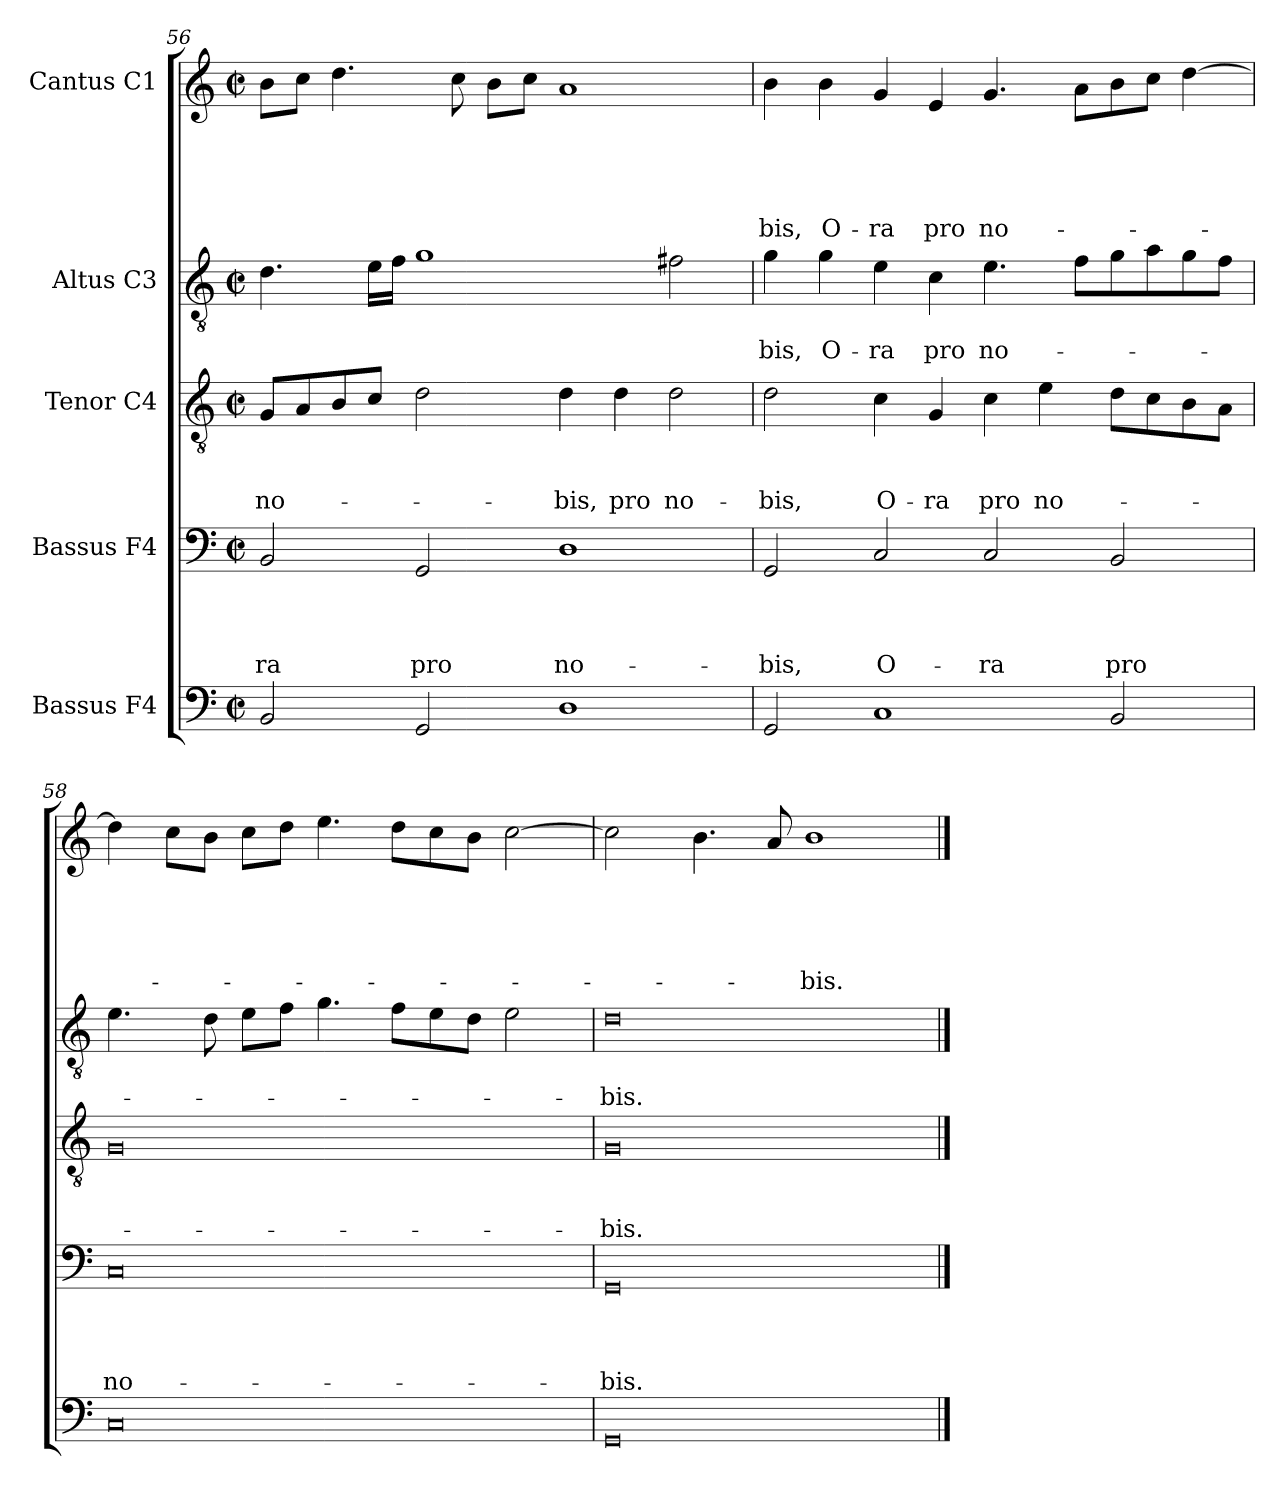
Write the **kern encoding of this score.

**kern	**kern	**text	**text	**text	**text	**kern	**text	**text	**text	**kern	**text	**text	**kern	**text	**text	**text	**text	**text
*part5	*part4	*part4	*part4	*part4	*part4	*part3	*part3	*part3	*part3	*part2	*part2	*part2	*part1	*part1	*part1	*part1	*part1	*part1
*staff5	*staff4	*staff4	*staff4	*staff4	*staff4	*staff3	*staff3	*staff3	*staff3	*staff2	*staff2	*staff2	*staff1	*staff1	*staff1	*staff1	*staff1	*staff1
*I"Bassus F4	*I"Bassus F4	*	*	*	*	*I"Tenor C4	*	*	*	*I"Altus C3	*	*	*I"Cantus C1	*	*	*	*	*
*clefF4	*clefF4	*	*	*	*	*clefGv2	*	*	*	*clefGv2	*	*	*clefG2	*	*	*	*	*
*k[]	*k[]	*	*	*	*	*k[]	*	*	*	*k[]	*	*	*k[]	*	*	*	*	*
*C:	*C:	*	*	*	*	*C:	*	*	*	*C:	*	*	*C:	*	*	*	*	*
*M2/2	*M2/2	*	*	*	*	*M2/2	*	*	*	*M2/2	*	*	*M2/2	*	*	*	*	*
*met(c|)	*met(c|)	*	*	*	*	*met(c|)	*	*	*	*met(c|)	*	*	*met(c|)	*	*	*	*	*
=56	=56	=56	=56	=56	=56	=56	=56	=56	=56	=56	=56	=56	=56	=56	=56	=56	=56	=56
2BB/	2BB/	.	.	.	-ra	8G/L	.	.	no-	4.d\	.	.	8b\L	.	.	.	.	.
.	.	.	.	.	.	8A/	.	.	.	.	.	.	8cc\J	.	.	.	.	.
.	.	.	.	.	.	8B/	.	.	.	.	.	.	4.dd\	.	.	.	.	.
.	.	.	.	.	.	8c/J	.	.	.	16e\LL	.	.	.	.	.	.	.	.
.	.	.	.	.	.	.	.	.	.	16f\JJ	.	.	.	.	.	.	.	.
2GG/	2GG/	.	.	.	pro	2d\	.	.	.	1g	.	.	.	.	.	.	.	.
.	.	.	.	.	.	.	.	.	.	.	.	.	8cc\	.	.	.	.	.
.	.	.	.	.	.	.	.	.	.	.	.	.	8b\L	.	.	.	.	.
.	.	.	.	.	.	.	.	.	.	.	.	.	8cc\J	.	.	.	.	.
1D	1D	.	.	.	no-	4d\	.	.	-bis,	.	.	.	1a	.	.	.	.	.
.	.	.	.	.	.	4d\	.	.	pro	.	.	.	.	.	.	.	.	.
.	.	.	.	.	.	2d\	.	.	no-	2f#X\	.	.	.	.	.	.	.	.
!!LO:LB:g=z
=57	=57	=57	=57	=57	=57	=57	=57	=57	=57	=57	=57	=57	=57	=57	=57	=57	=57	=57
2GG/	2GG/	.	.	.	-bis,	2d\	.	.	-bis,	4g\	.	-bis,	4b\	.	.	.	.	-bis,
.	.	.	.	.	.	.	.	.	.	4g\	.	O-	4b\	.	.	.	.	O-
1C	2C/	.	.	.	O-	4c\	.	.	O-	4e\	.	-ra	4g/	.	.	.	.	-ra
.	.	.	.	.	.	4G/	.	.	-ra	4c\	.	pro	4e/	.	.	.	.	pro
.	2C/	.	.	.	-ra	4c\	.	.	pro	4.e\	.	no-	4.g/	.	.	.	.	no-
.	.	.	.	.	.	4e\	.	.	no-	.	.	.	.	.	.	.	.	.
.	.	.	.	.	.	.	.	.	.	8f\L	.	.	8a\L	.	.	.	.	.
2BB/	2BB/	.	.	.	pro	8d\L	.	.	.	8g\	.	.	8b\	.	.	.	.	.
.	.	.	.	.	.	8c\	.	.	.	8a\	.	.	8cc\J	.	.	.	.	.
.	.	.	.	.	.	8B\	.	.	.	8g\	.	.	[4dd\	.	.	.	.	.
.	.	.	.	.	.	8A\J	.	.	.	8f\J	.	.	.	.	.	.	.	.
=58	=58	=58	=58	=58	=58	=58	=58	=58	=58	=58	=58	=58	=58	=58	=58	=58	=58	=58
0C	0C	.	.	.	no-	0G	.	.	.	4.e\	.	.	4dd\]	.	.	.	.	.
.	.	.	.	.	.	.	.	.	.	.	.	.	8cc\L	.	.	.	.	.
.	.	.	.	.	.	.	.	.	.	8d\	.	.	8b\J	.	.	.	.	.
.	.	.	.	.	.	.	.	.	.	8e\L	.	.	8cc\L	.	.	.	.	.
.	.	.	.	.	.	.	.	.	.	8f\J	.	.	8dd\J	.	.	.	.	.
.	.	.	.	.	.	.	.	.	.	4.g\	.	.	4.ee\	.	.	.	.	.
.	.	.	.	.	.	.	.	.	.	8f\L	.	.	8dd\L	.	.	.	.	.
.	.	.	.	.	.	.	.	.	.	8e\	.	.	8cc\	.	.	.	.	.
.	.	.	.	.	.	.	.	.	.	8d\J	.	.	8b\J	.	.	.	.	.
.	.	.	.	.	.	.	.	.	.	2e\	.	.	[2cc\	.	.	.	.	.
=59	=59	=59	=59	=59	=59	=59	=59	=59	=59	=59	=59	=59	=59	=59	=59	=59	=59	=59
0GG	0GG	.	.	.	-bis.	0G	.	.	-bis.	0d	.	-bis.	2cc\]	.	.	.	.	.
.	.	.	.	.	.	.	.	.	.	.	.	.	4.b\	.	.	.	.	.
.	.	.	.	.	.	.	.	.	.	.	.	.	8a/	.	.	.	.	.
.	.	.	.	.	.	.	.	.	.	.	.	.	1b	.	.	.	.	-bis.
==	==	==	==	==	==	==	==	==	==	==	==	==	==	==	==	==	==	==
*-	*-	*-	*-	*-	*-	*-	*-	*-	*-	*-	*-	*-	*-	*-	*-	*-	*-	*-
